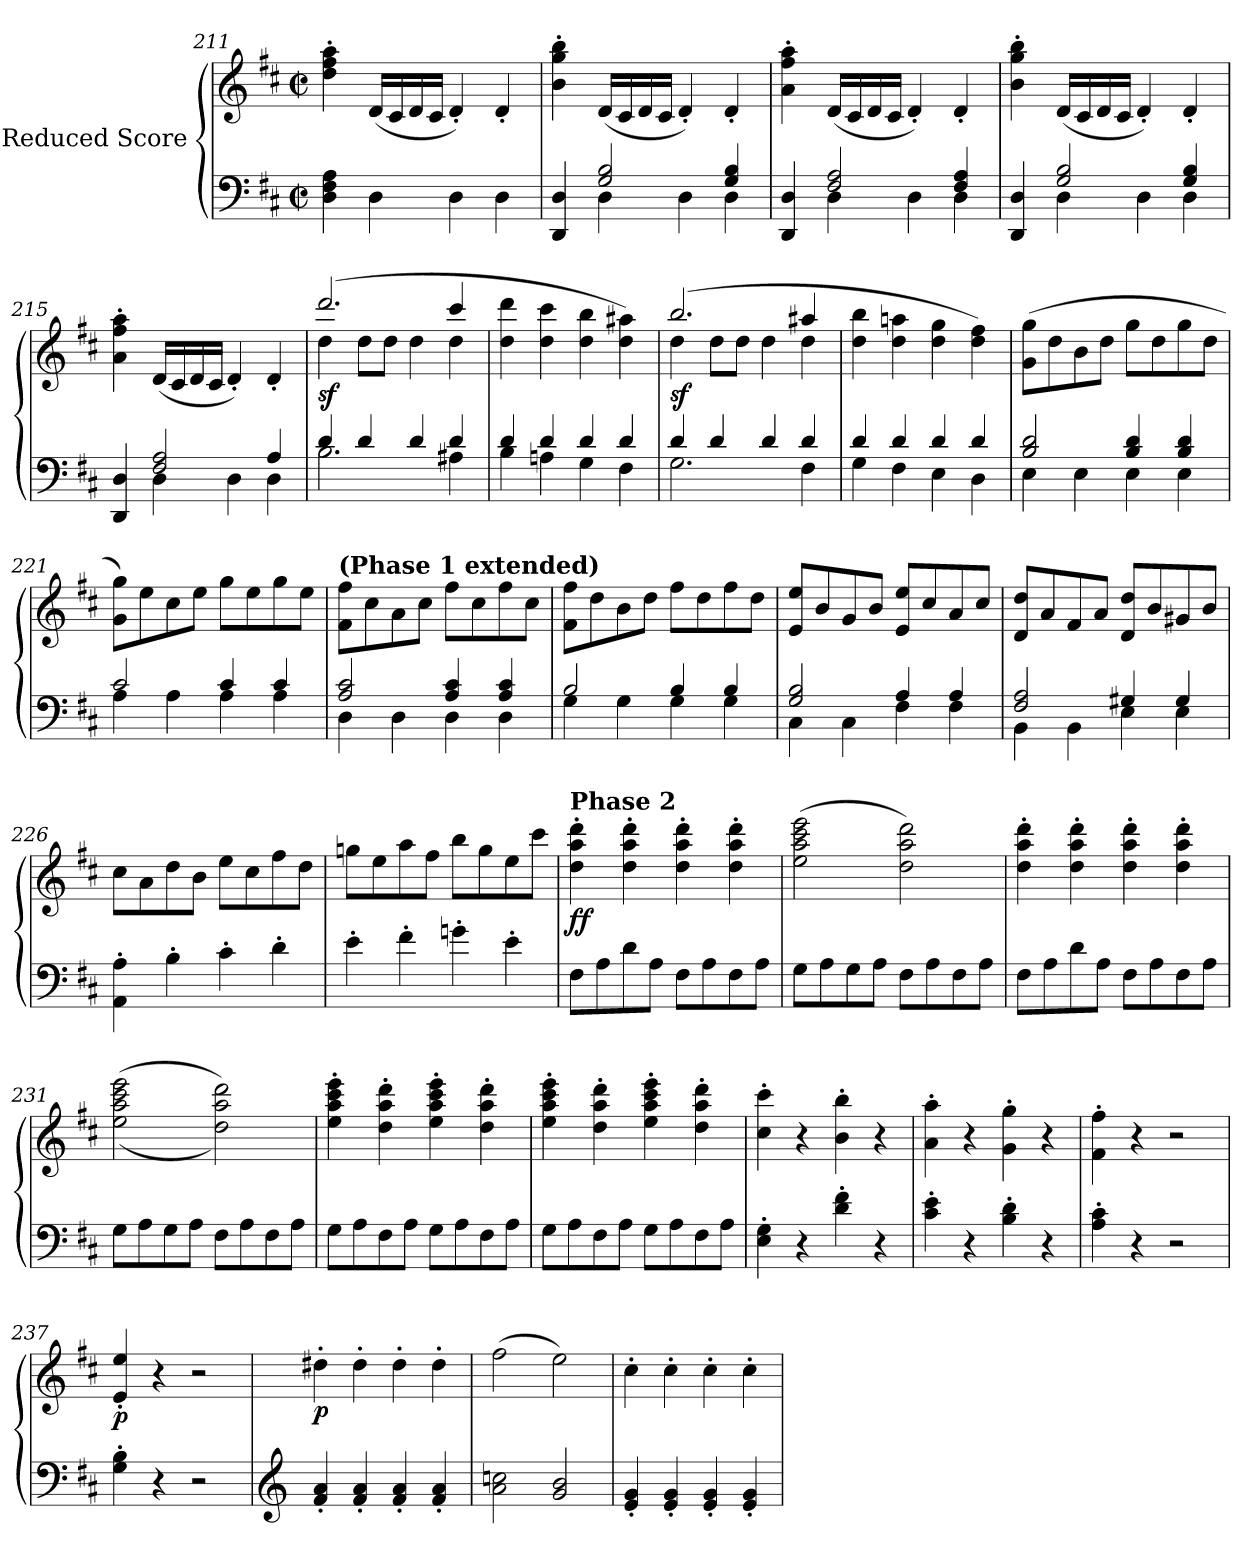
**kern	**kern	**dynam
*part1	*part1	*part1
*staff2	*staff1	*staff1/2
*I"Reduced Score	*	*
*clefF4	*clefG2	*
*k[f#c#]	*k[f#c#]	*
*D:	*D:	*
*M2/2	*M2/2	*
*met(c|)	*met(c|)	*
=211	=211	=211
4D\ 4F#\ 4A\	4dd\' 4ff#\' 4aa\'	.
4D\	(<16d/LL	.
.	16c#/	.
.	16d/	.
.	16c#/JJ	.
4D\	4d'/)	.
4D\	4d'/	.
!!LO:LB:g=z
=212	=212	=212
*^	*	*
4DD/ 4D/	4ryy	4b\' 4gg\' 4bb\'	.
2G/ 2B/	4D\	(<16d/LL	.
.	.	16c#/	.
.	.	16d/	.
.	.	16c#/JJ	.
.	4D\	4d'/)	.
4G/ 4B/	4D\	4d'/	.
=213	=213	=213	=213
4DD/ 4D/	4ryy	4a\' 4ff#\' 4aa\'	.
2F#/ 2A/	4D\	(<16d/LL	.
.	.	16c#/	.
.	.	16d/	.
.	.	16c#/JJ	.
.	4D\	4d'/)	.
4F#/ 4A/	4D\	4d'/	.
=214	=214	=214	=214
4DD/ 4D/	4ryy	4b\' 4gg\' 4bb\'	.
2G/ 2B/	4D\	(<16d/LL	.
.	.	16c#/	.
.	.	16d/	.
.	.	16c#/JJ	.
.	4D\	4d'/)	.
4G/ 4B/	4D\	4d'/	.
=215	=215	=215	=215
4DD/ 4D/	4ryy	4a\' 4ff#\' 4aa\'	.
2F#/ 2A/	4D\	(<16d/LL	.
.	.	16c#/	.
.	.	16d/	.
.	.	16c#/JJ	.
.	4D\	4d'/)	.
4A/	4D\	4d'/	.
!!LO:PB:g=z
=216	=216	=216	=216
*	*	*^	*
!	!	!	!	!LO:DY:b
4d/	2.B\	(>2.ddd/	4dd\	sf
4d/	.	.	8dd\L	.
.	.	.	8dd\J	.
4d/	.	.	4dd\	.
4d/	4A#X\	4ccc#/	4dd\	.
*	*	*v	*v	*
=217	=217	=217	=217
4d/	4B\	4dd\ 4ddd\	.
4d/	4An\	4dd\ 4ccc#\	.
4d/	4G\	4dd\ 4bb\	.
4d/	4F#\	4dd\ 4aa#X\)	.
=218	=218	=218	=218
*	*	*^	*
!	!	!	!	!LO:DY:b
4d/	2.G\	(>2.bb/	4dd\	sf
4d/	.	.	8dd\L	.
.	.	.	8dd\J	.
4d/	.	.	4dd\	.
4d/	4F#\	4aa#X/	4dd\	.
*	*	*v	*v	*
=219	=219	=219	=219
4d/	4G\	4dd\ 4bb\	.
4d/	4F#\	4dd\ 4aan\	.
4d/	4E\	4dd\ 4gg\	.
4d/	4D\	4dd\ 4ff#\)	.
!!LO:LB:g=z
=220	=220	=220	=220
2B/ 2d/	4E\	(>8g\ 8gg\L	.
.	.	8dd\	.
.	4E\	8b\	.
.	.	8dd\J	.
4B/ 4d/	4E\	8gg\L	.
.	.	8dd\	.
4B/ 4d/	4E\	8gg\	.
.	.	8dd\J	.
=221	=221	=221	=221
2c#/	4A\	8g\ 8gg\L)	.
.	.	8ee\	.
.	4A\	8cc#\	.
.	.	8ee\J	.
4c#/	4A\	8gg\L	.
.	.	8ee\	.
4c#/	4A\	8gg\	.
.	.	8ee\J	.
=222	=222	=222	=222
!	!	!LO:TX:a:B:t=(Phase 1 extended)	!
2A/ 2c#/	4D\	8f#\ 8ff#\L	.
.	.	8cc#\	.
.	4D\	8a\	.
.	.	8cc#\J	.
4A/ 4c#/	4D\	8ff#\L	.
.	.	8cc#\	.
4A/ 4c#/	4D\	8ff#\	.
.	.	8cc#\J	.
=223	=223	=223	=223
2B/	4G\	8f#\ 8ff#\L	.
.	.	8dd\	.
.	4G\	8b\	.
.	.	8dd\J	.
4B/	4G\	8ff#\L	.
.	.	8dd\	.
4B/	4G\	8ff#\	.
.	.	8dd\J	.
!!LO:LB:g=z
=224	=224	=224	=224
2G/ 2B/	4C#\	8e/ 8ee/L	.
.	.	8b/	.
.	4C#\	8g/	.
.	.	8b/J	.
4A/	4F#\	8e/ 8ee/L	.
.	.	8cc#/	.
4A/	4F#\	8a/	.
.	.	8cc#/J	.
=225	=225	=225	=225
2F#/ 2A/	4BB\	8d/ 8dd/L	.
.	.	8a/	.
.	4BB\	8f#/	.
.	.	8a/J	.
4G#X/	4E\	8d/ 8dd/L	.
.	.	8b/	.
4G#/	4E\	8g#X/	.
.	.	8b/J	.
*v	*v	*	*
=226	=226	=226
4AA\' 4A\'	8cc#\L	.
.	8a\	.
4B'\	8dd\	.
.	8b\J	.
4c#'\	8ee\L	.
.	8cc#\	.
4d'\	8ff#\	.
.	8dd\J	.
=227	=227	=227
4e'\	8ggn\L	.
.	8ee\	.
4f#'\	8aa\	.
.	8ff#\J	.
4gn'\	8bb\L	.
.	8gg\	.
4e'\	8ee\	.
.	8ccc#\J	.
!!LO:LB:g=z
=228	=228	=228
!	!LO:TX:a:B:t=Phase 2	!
!	!	!LO:DY:b
8F#\L	4dd\' 4aa\' 4ddd\'	ff
8A\	.	.
8d\	4dd\' 4aa\' 4ddd\'	.
8A\J	.	.
8F#\L	4dd\' 4aa\' 4ddd\'	.
8A\	.	.
8F#\	4dd\' 4aa\' 4ddd\'	.
8A\J	.	.
=229	=229	=229
8G\L	(>2ee\ 2aa\ 2ccc#\ 2eee\	.
8A\	.	.
8G\	.	.
8A\J	.	.
8F#\L	2dd\ 2aa\ 2ddd\)	.
8A\	.	.
8F#\	.	.
8A\J	.	.
=230	=230	=230
8F#\L	4dd\' 4aa\' 4ddd\'	.
8A\	.	.
8d\	4dd\' 4aa\' 4ddd\'	.
8A\J	.	.
8F#\L	4dd\' 4aa\' 4ddd\'	.
8A\	.	.
8F#\	4dd\' 4aa\' 4ddd\'	.
8A\J	.	.
=231	=231	=231
8G\L	(>(>2ee\ 2aa\ 2ccc#\ 2eee\	.
8A\	.	.
8G\	.	.
8A\J	.	.
8F#\L	2dd\ 2aa\ 2ddd\))	.
8A\	.	.
8F#\	.	.
8A\J	.	.
!!LO:LB:g=z
=232	=232	=232
8G\L	4ee\' 4aa\' 4ccc#\' 4eee\'	.
8A\	.	.
8F#\	4dd\' 4aa\' 4ddd\'	.
8A\J	.	.
8G\L	4ee\' 4aa\' 4ccc#\' 4eee\'	.
8A\	.	.
8F#\	4dd\' 4aa\' 4ddd\'	.
8A\J	.	.
=233	=233	=233
8G\L	4ee\' 4aa\' 4ccc#\' 4eee\'	.
8A\	.	.
8F#\	4dd\' 4aa\' 4ddd\'	.
8A\J	.	.
8G\L	4ee\' 4aa\' 4ccc#\' 4eee\'	.
8A\	.	.
8F#\	4dd\' 4aa\' 4ddd\'	.
8A\J	.	.
=234	=234	=234
4E\' 4G\'	4cc#\' 4ccc#\'	.
4r	4r	.
4d\' 4f#\'	4b\' 4bb\'	.
4r	4r	.
=235	=235	=235
4c#\' 4e\'	4a\' 4aa\'	.
4r	4r	.
4B\' 4d\'	4g\' 4gg\'	.
4r	4r	.
!!LO:PB:g=z
=236	=236	=236
4A\' 4c#\'	4f#\' 4ff#\'	.
4r	4r	.
2r	2r	.
=237	=237	=237
!	!	!LO:DY:b
4G\' 4B\'	4e/' 4ee/'	p
4r	4r	.
2r	2r	.
=238	=238	=238
*clefG2	*	*
!	!	!LO:DY:b
4f#/' 4a/'	4dd#X'\	p
4f#/' 4a/'	4dd#'\	.
4f#/' 4a/'	4dd#'\	.
4f#/' 4a/'	4dd#'\	.
=239	=239	=239
2a\ 2ccn\	(>2ff#\	.
2g/ 2b/	2ee\)	.
=240	=240	=240
4e/' 4g/'	4cc#'\	.
4e/' 4g/'	4cc#'\	.
4e/' 4g/'	4cc#'\	.
4e/' 4g/'	4cc#'\	.
=	=	=
*-	*-	*-
